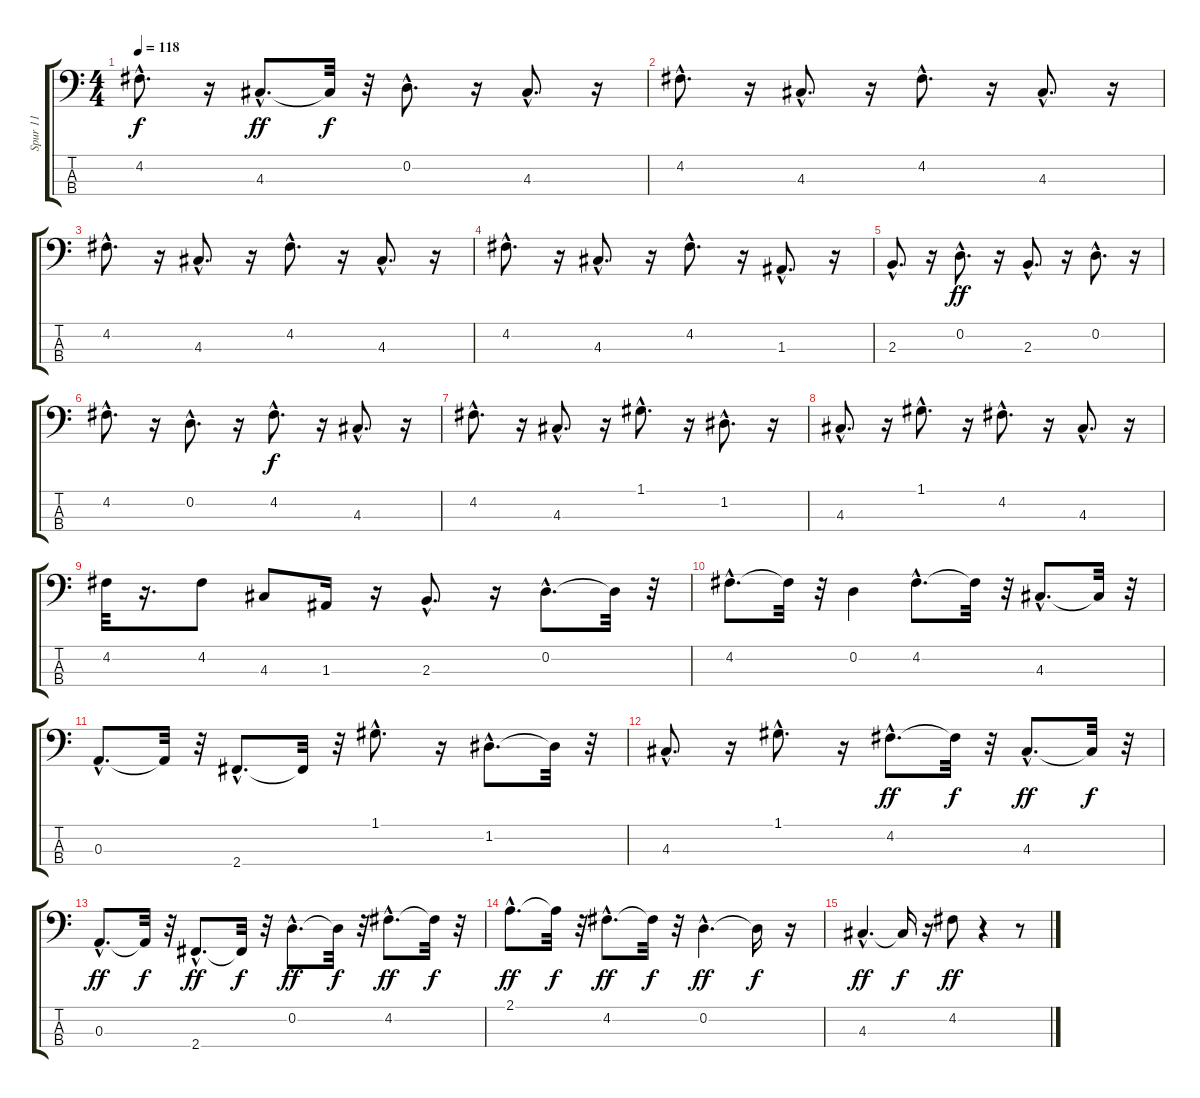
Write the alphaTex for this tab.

\track ("Spur 11" "Spur 11") {instrument electricbassfinger}
\staff {score tabs}
\tuning (G2 D2 A1 E1) {hide}
\ts (4 4)
\tempo 118
\clef f4
\ks c
4.2{hac}.8{d dy f} r.16 4.3{hac}.8{d dy ff} 4.3{t}.32{dy f} r.32 0.2{hac}.8{d} r.16 4.3{hac}.8{d} r.16 |
4.2{hac}.8{d} r.16 4.3{hac}.8{d} r.16 4.2{hac}.8{d} r.16 4.3{hac}.8{d} r.16 |
4.2{hac}.8{d} r.16 4.3{hac}.8{d} r.16 4.2{hac}.8{d} r.16 4.3{hac}.8{d} r.16 |
4.2{hac}.8{d} r.16 4.3{hac}.8{d} r.16 4.2{hac}.8{d} r.16 1.3{hac}.8{d} r.16 |
2.3{hac}.8{d} r.16 0.2{hac}.8{d dy ff} r.16 2.3{hac}.8{d} r.16 0.2{hac}.8{d} r.16 |
4.2{hac}.8{d} r.16 0.2{hac}.8{d} r.16 4.2{hac}.8{d dy f} r.16 4.3{hac}.8{d} r.16 |
4.2{hac}.8{d} r.16 4.3{hac}.8{d} r.16 1.1{hac}.8{d} r.16 1.2{hac}.8{d} r.16 |
4.3{hac}.8{d} r.16 1.1{hac}.8{d} r.16 4.2{hac}.8{d} r.16 4.3{hac}.8{d} r.16 |
4.2.32 r.16{d} 4.2.8 4.3.8 1.3.16 r.16 2.3{hac}.8{d} r.16 0.2{hac}.8{d} 0.2{t}.32 r.32 |
4.2{hac}.8{d} 4.2{t}.32 r.32 0.2.4 4.2{hac}.8{d} 4.2{t}.32 r.32 4.3{hac}.8{d} 4.3{t}.32 r.32 |
0.3{hac}.8{d} 0.3{t}.32 r.32 2.4{hac}.8{d} 2.4{t}.32 r.32 1.1{hac}.8{d} r.16 1.2{hac}.8{d} 1.2{t}.32 r.32 |
4.3{hac}.8{d} r.16 1.1{hac}.8{d} r.16 4.2{hac}.8{d dy ff} 4.2{t}.32{dy f} r.32 4.3{hac}.8{d dy ff} 4.3{t}.32{dy f} r.32 |
0.3{hac}.8{d dy ff} 0.3{t}.32{dy f} r.32 2.4{hac}.8{d dy ff} 2.4{t}.32{dy f} r.32 0.2{hac}.8{d dy ff} 0.2{t}.32{dy f} r.32 4.2{hac}.8{d dy ff} 4.2{t}.32{dy f} r.32 |
2.1{hac}.8{d dy ff} 2.1{t}.32{dy f} r.32 4.2{hac}.8{d dy ff} 4.2{t}.32{dy f} r.32 0.2{hac}.4{d dy ff} 0.2{t}.16{dy f} r.16 |
4.3{hac}.4{d dy ff} 4.3{t}.16{dy f} r.16 4.2.8{dy ff} r.4 r.8
